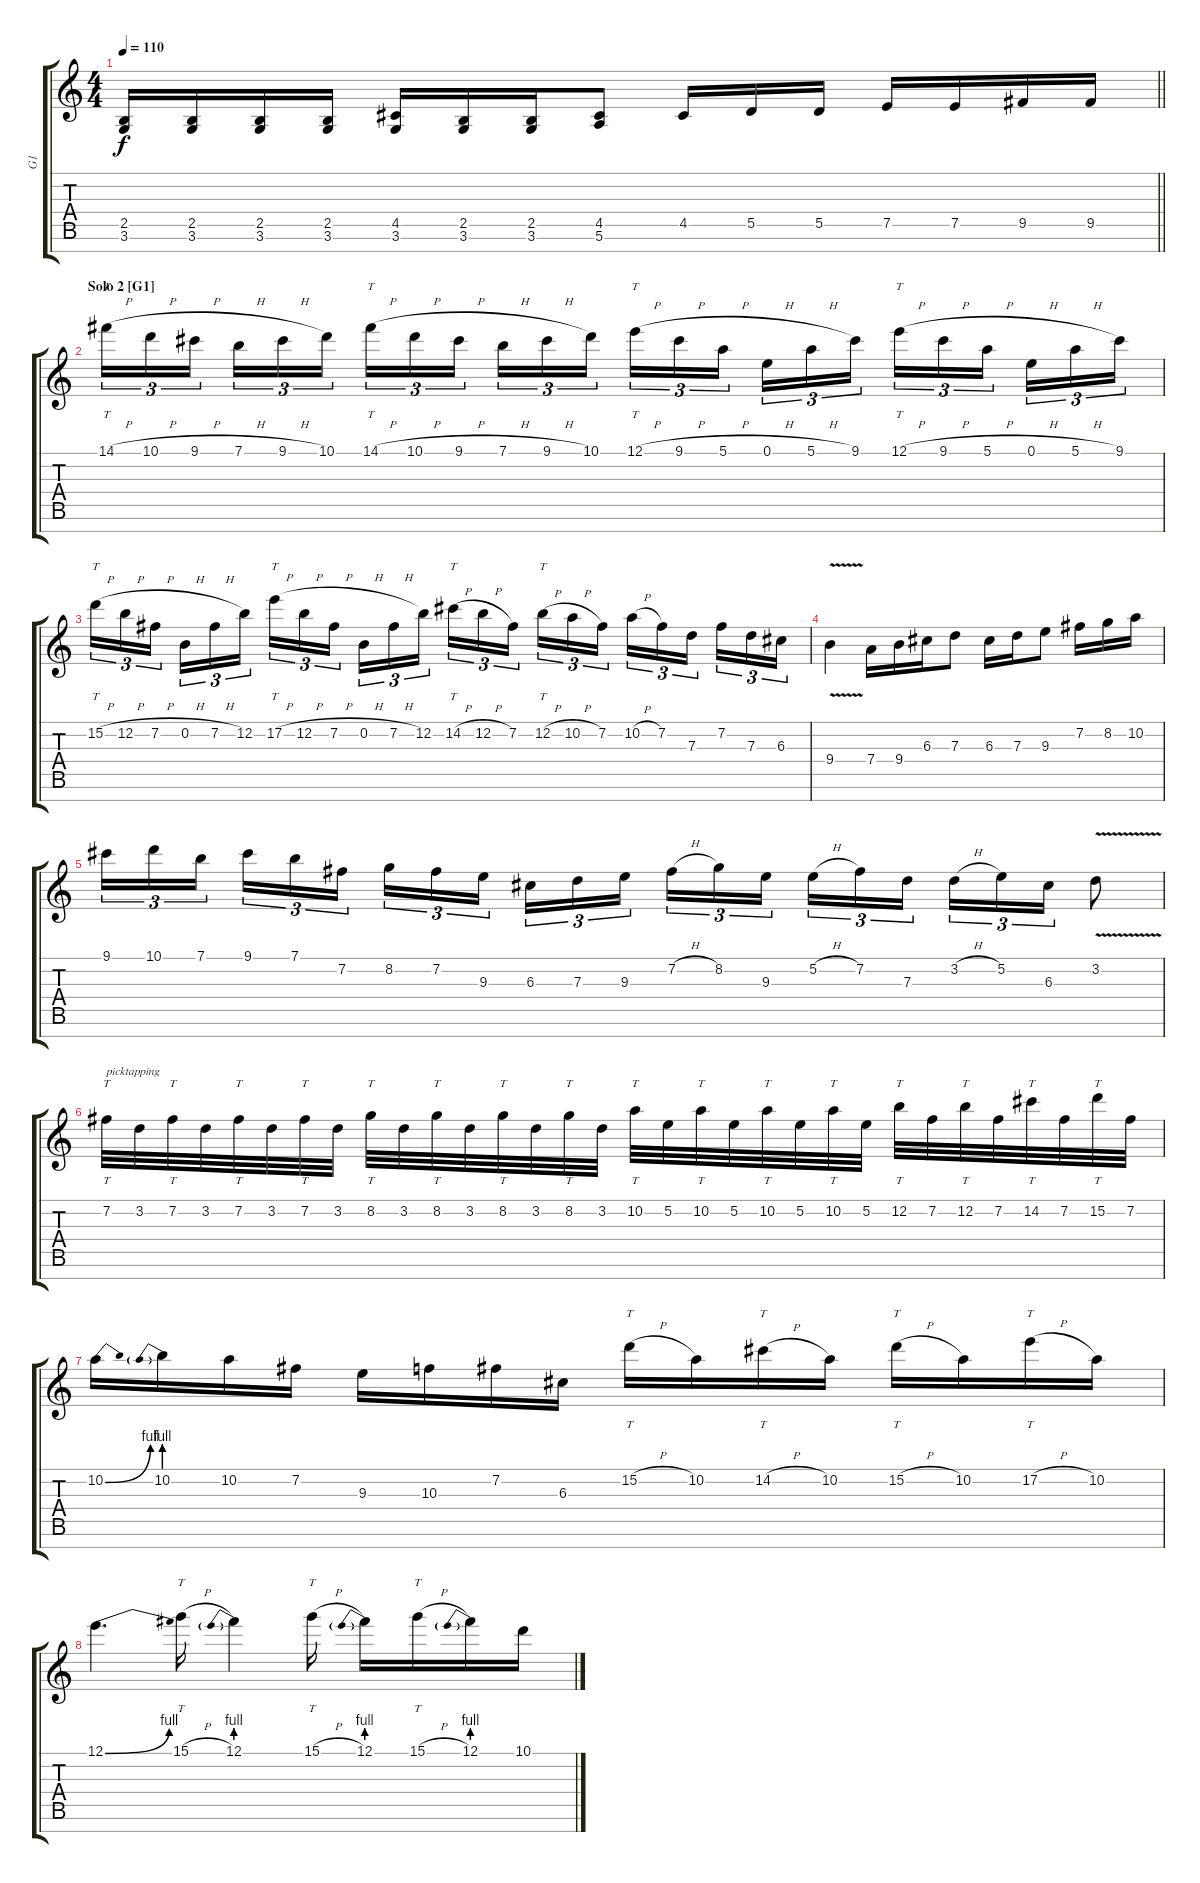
\track ("G1" "G1") {instrument distortionguitar}
\staff {score tabs}
\tuning (E4 B3 G3 D3 A2 E2 B1) {hide}
\ts (4 4)
\tempo 110
\clef g2
\barLineRight lightlight
\ks c
(2.5 3.6).16{dy f} (2.5 3.6).16 (2.5 3.6).16 (2.5 3.6).16 (4.5 3.6).16 (2.5 3.6).16 (2.5 3.6).16 (4.5 5.6).8 4.5.16 5.5.16 5.5.16 7.5.16 7.5.16 9.5.16 9.5.16 |
\section ("" "Solo 2 [G1]")
14.1{h}.16{tt tu (3 2)} 10.1{h}.16{tu (3 2)} 9.1{h}.16{tu (3 2) beam splitsecondary} 7.1{h}.16{tu (3 2)} 9.1{h}.16{tu (3 2)} 10.1.16{tu (3 2)} 14.1{h}.16{tt tu (3 2)} 10.1{h}.16{tu (3 2)} 9.1{h}.16{tu (3 2) beam splitsecondary} 7.1{h}.16{tu (3 2)} 9.1{h}.16{tu (3 2)} 10.1.16{tu (3 2)} 12.1{h}.16{tt tu (3 2)} 9.1{h}.16{tu (3 2)} 5.1{h}.16{tu (3 2) beam splitsecondary} 0.1{h}.16{tu (3 2)} 5.1{h}.16{tu (3 2)} 9.1.16{tu (3 2)} 12.1{h}.16{tt tu (3 2)} 9.1{h}.16{tu (3 2)} 5.1{h}.16{tu (3 2) beam splitsecondary} 0.1{h}.16{tu (3 2)} 5.1{h}.16{tu (3 2)} 9.1.16{tu (3 2)} |
15.2{h}.16{tt tu (3 2)} 12.2{h}.16{tu (3 2)} 7.2{h}.16{tu (3 2) beam splitsecondary} 0.2{h}.16{tu (3 2)} 7.2{h}.16{tu (3 2)} 12.2.16{tu (3 2)} 17.2{h}.16{tt tu (3 2)} 12.2{h}.16{tu (3 2)} 7.2{h}.16{tu (3 2) beam splitsecondary} 0.2{h}.16{tu (3 2)} 7.2{h}.16{tu (3 2)} 12.2.16{tu (3 2)} 14.2{h}.16{tt tu (3 2)} 12.2{h}.16{tu (3 2)} 7.2.16{tu (3 2) beam splitsecondary} 12.2{h}.16{tt tu (3 2)} 10.2{h}.16{tu (3 2)} 7.2.16{tu (3 2)} 10.2{h}.16{tu (3 2)} 7.2.16{tu (3 2)} 7.3.16{tu (3 2) beam splitsecondary} 7.2.16{tu (3 2)} 7.3.16{tu (3 2)} 6.3.16{tu (3 2)} |
9.4{v}.4 7.4.16 9.4.16 6.3.16 7.3.8 6.3.16 7.3.16 9.3.8 7.2.16 8.2.16 10.2.16 |
9.1.16{tu (3 2)} 10.1.16{tu (3 2)} 7.1.16{tu (3 2) beam splitsecondary} 9.1.16{tu (3 2)} 7.1.16{tu (3 2)} 7.2.16{tu (3 2)} 8.2.16{tu (3 2)} 7.2.16{tu (3 2)} 9.3.16{tu (3 2) beam splitsecondary} 6.3.16{tu (3 2)} 7.3.16{tu (3 2)} 9.3.16{tu (3 2)} 7.2{h}.16{tu (3 2)} 8.2.16{tu (3 2)} 9.3.16{tu (3 2) beam splitsecondary} 5.2{h}.16{tu (3 2)} 7.2.16{tu (3 2)} 7.3.16{tu (3 2)} 3.2{h}.16{tu (3 2)} 5.2.16{tu (3 2)} 6.3.16{tu (3 2)} 3.2{v}.8 |
7.2.32{tt txt "picktapping"} 3.2.32 7.2.32{tt} 3.2.32 7.2.32{tt} 3.2.32 7.2.32{tt} 3.2.32 8.2.32{tt} 3.2.32 8.2.32{tt} 3.2.32 8.2.32{tt} 3.2.32 8.2.32{tt} 3.2.32 10.2.32{tt} 5.2.32 10.2.32{tt} 5.2.32 10.2.32{tt} 5.2.32 10.2.32{tt} 5.2.32 12.2.32{tt} 7.2.32 12.2.32{tt} 7.2.32 14.2.32{tt} 7.2.32 15.2.32{tt} 7.2.32 |
10.2{be (bend 0 0 60 4)}.16 10.2{be (prebend 0 4 60 4)}.16 10.2.16 7.2.16 9.3.16 10.3.16 7.2.16 6.3.16 15.2{h}.16{tt} 10.2.16 14.2{h}.16{tt} 10.2.16 15.2{h}.16{tt} 10.2.16 17.2{h}.16{tt} 10.2.16 |
12.1{be (bend 0 0 60 4)}.4{d} 15.1{h}.16{tt} 12.1{be (prebend 0 4 60 4)}.4 15.1{h}.16{tt} 12.1{be (prebend 0 4 60 4)}.16 15.1{h}.16{tt} 12.1{be (prebend 0 4 60 4)}.16 10.1.16
